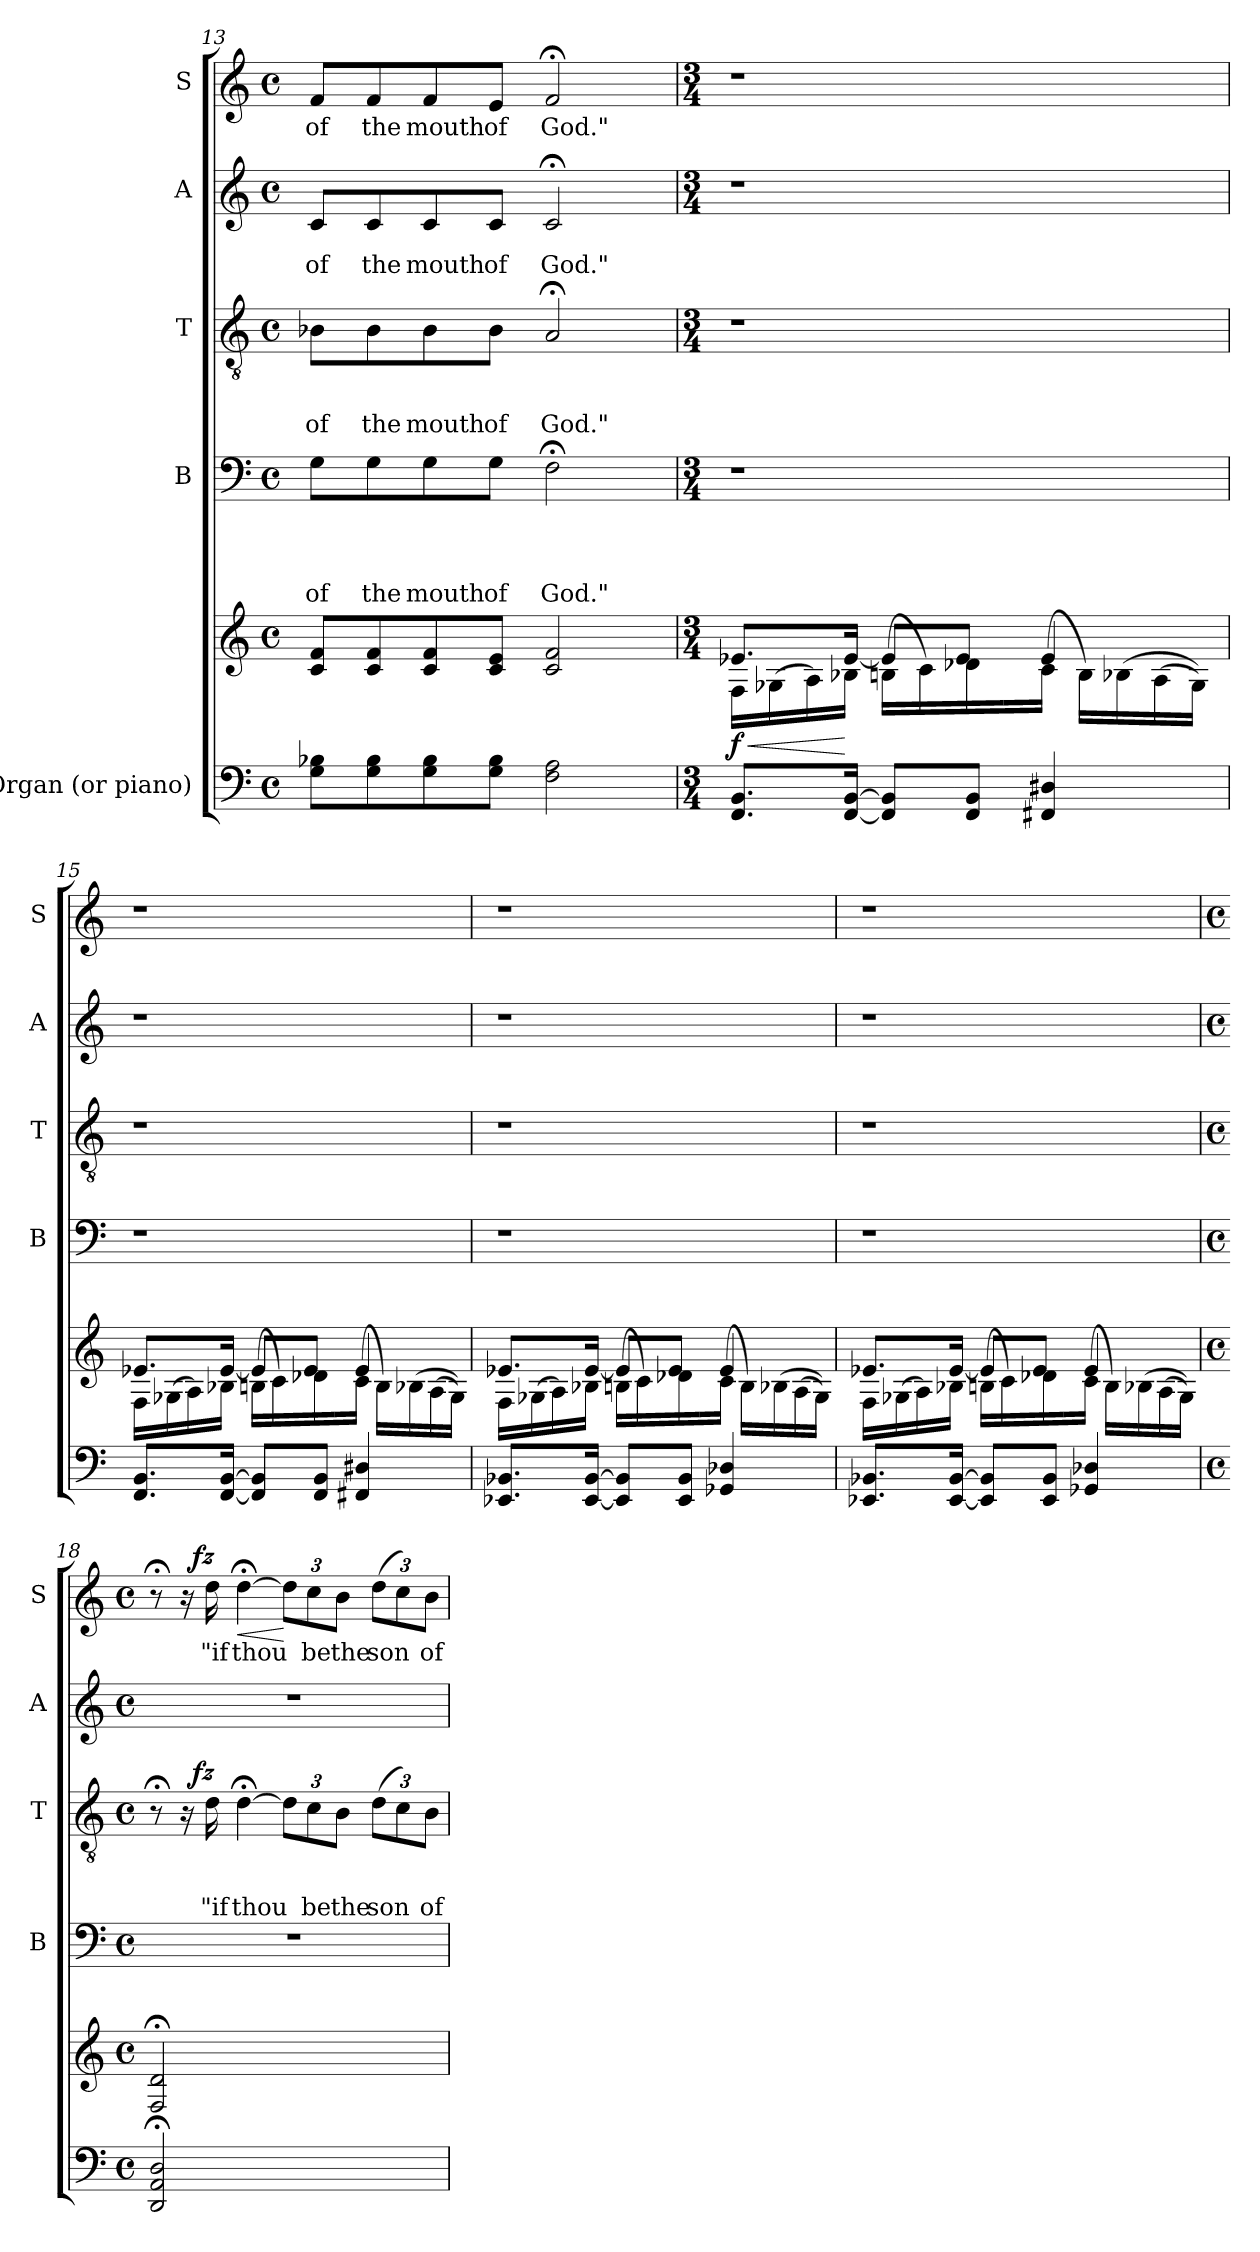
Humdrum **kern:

**kern	**kern	**dynam	**kern	**text	**text	**text	**text	**kern	**text	**text	**text	**dynam	**kern	**text	**text	**kern	**text	**dynam
*part5	*part5	*part5	*part4	*part4	*part4	*part4	*part4	*part3	*part3	*part3	*part3	*part3	*part2	*part2	*part2	*part1	*part1	*part1
*staff6	*staff5	*staff5/6	*staff4	*staff4	*staff4	*staff4	*staff4	*staff3	*staff3	*staff3	*staff3	*staff3	*staff2	*staff2	*staff2	*staff1	*staff1	*staff1
*I"Organ (or piano)	*	*	*I"B	*	*	*	*	*I"T	*	*	*	*	*I"A	*	*	*I"S	*	*
*	*	*	*I'B	*	*	*	*	*I'T	*	*	*	*	*I'A	*	*	*I'S	*	*
*clefF4	*clefG2	*	*clefF4	*	*	*	*	*clefGv2	*	*	*	*	*clefG2	*	*	*clefG2	*	*
*k[]	*k[]	*	*k[]	*	*	*	*	*k[]	*	*	*	*	*k[]	*	*	*k[]	*	*
*C:	*C:	*	*C:	*	*	*	*	*C:	*	*	*	*	*C:	*	*	*C:	*	*
*M4/4	*M4/4	*	*M4/4	*	*	*	*	*M4/4	*	*	*	*	*M4/4	*	*	*M4/4	*	*
*met(c)	*met(c)	*	*met(c)	*	*	*	*	*met(c)	*	*	*	*	*met(c)	*	*	*met(c)	*	*
=13	=13	=13	=13	=13	=13	=13	=13	=13	=13	=13	=13	=13	=13	=13	=13	=13	=13	=13
!	!	!	!	!	!	!	!LO:LY:b	!	!	!	!LO:LY:b	!	!	!	!LO:LY:b	!	!LO:LY:b	!
8G\ 8B-X\L	8c/ 8f/L	.	8G\L	.	.	.	of	8B-X\L	.	.	of	.	8c/L	.	of	8f/L	of	.
!	!	!	!	!	!	!	!LO:LY:b	!	!	!	!LO:LY:b	!	!	!	!LO:LY:b	!	!LO:LY:b	!
8G\ 8B-\	8c/ 8f/	.	8G\	.	.	.	the	8B-\	.	.	the	.	8c/	.	the	8f/	the	.
!	!	!	!	!	!	!	!LO:LY:b	!	!	!	!LO:LY:b	!	!	!	!LO:LY:b	!	!LO:LY:b	!
8G\ 8B-\	8c/ 8f/	.	8G\	.	.	.	mouth	8B-\	.	.	mouth	.	8c/	.	mouth	8f/	mouth	.
!	!	!	!	!	!	!	!LO:LY:b	!	!	!	!LO:LY:b	!	!	!	!LO:LY:b	!	!LO:LY:b	!
8G\ 8B-\J	8c/ 8e/J	.	8G\J	.	.	.	of	8B-\J	.	.	of	.	8c/J	.	of	8e/J	of	.
!	!	!	!	!	!	!	!LO:LY:b	!	!	!	!LO:LY:b	!	!	!	!LO:LY:b	!	!LO:LY:b	!
2F\ 2A\	2c/ 2f/	.	2F;<\	.	.	.	God."	2A;/	.	.	God."	.	2c;/	.	God."	2f;/	God."	.
!!LO:PB:g=z
=14	=14	=14	=14	=14	=14	=14	=14	=14	=14	=14	=14	=14	=14	=14	=14	=14	=14	=14
*M3/4	*M3/4	*	*M3/4	*	*	*	*	*M3/4	*	*	*	*	*M3/4	*	*	*M3/4	*	*
!	!LO:TX:a:t=Sw	!	!	!	!	!	!	!	!	!	!	!	!	!	!	!	!	!
!	!	!LO:HP:b	!LO:N:vis=1	!	!	!	!	!LO:N:vis=1	!	!	!	!	!LO:N:vis=1	!	!	!LO:N:vis=1	!	!
*	*^	*	*	*	*	*	*	*	*	*	*	*	*	*	*	*	*	*
!	!	!	!LO:DY:n=1:b	!	!	!	!	!	!	!	!	!	!	!	!	!	!	!	!
8.FF/ 8.BB/L	16F\LL	8.e-X/L	< f	2.r	.	.	.	.	2.r	.	.	.	.	2.r	.	.	2.r	.	.
.	(>16G-X\	.	.	.	.	.	.	.	.	.	.	.	.	.	.	.	.	.	.
.	16A\)	.	.	.	.	.	.	.	.	.	.	.	.	.	.	.	.	.	.
[<16FF/ [>16BB/Jk	16B-X\JJ	[>16e-/Jk	[	.	.	.	.	.	.	.	.	.	.	.	.	.	.	.	.
8FF/] 8BB/]L	(>16Bn\LL	8e-/L]	.	.	.	.	.	.	.	.	.	.	.	.	.	.	.	.	.
.	16c\)	.	.	.	.	.	.	.	.	.	.	.	.	.	.	.	.	.	.
8FF/ 8BB/J	16d-X\	8e-/J	.	.	.	.	.	.	.	.	.	.	.	.	.	.	.	.	.
.	16ryy	.	.	.	.	.	.	.	.	.	.	.	.	.	.	.	.	.	.
4FF#X/ 4D#X/	(>16c\JJ	4e-/	.	.	.	.	.	.	.	.	.	.	.	.	.	.	.	.	.
.	16B\LL)	.	.	.	.	.	.	.	.	.	.	.	.	.	.	.	.	.	.
.	(>16B-X\	.	.	.	.	.	.	.	.	.	.	.	.	.	.	.	.	.	.
.	(>16A\	.	.	.	.	.	.	.	.	.	.	.	.	.	.	.	.	.	.
16ryy	16G-\JJ))	16ryy	.	16ryy	.	.	.	.	16ryy	.	.	.	.	16ryy	.	.	16ryy	.	.
=15	=15	=15	=15	=15	=15	=15	=15	=15	=15	=15	=15	=15	=15	=15	=15	=15	=15	=15	=15
!	!	!	!	!LO:N:vis=1	!	!	!	!	!LO:N:vis=1	!	!	!	!	!LO:N:vis=1	!	!	!LO:N:vis=1	!	!
8.FF/ 8.BB/L	16F\LL	8.e-X/L	.	2.r	.	.	.	.	2.r	.	.	.	.	2.r	.	.	2.r	.	.
.	(>16G-X\	.	.	.	.	.	.	.	.	.	.	.	.	.	.	.	.	.	.
.	16A\)	.	.	.	.	.	.	.	.	.	.	.	.	.	.	.	.	.	.
[<16FF/ [>16BB/Jk	16B-X\JJ	[>16e-/Jk	.	.	.	.	.	.	.	.	.	.	.	.	.	.	.	.	.
8FF/] 8BB/]L	(>16Bn\LL	8e-/L]	.	.	.	.	.	.	.	.	.	.	.	.	.	.	.	.	.
.	16c\)	.	.	.	.	.	.	.	.	.	.	.	.	.	.	.	.	.	.
8FF/ 8BB/J	16d-X\	8e-/J	.	.	.	.	.	.	.	.	.	.	.	.	.	.	.	.	.
.	16ryy	.	.	.	.	.	.	.	.	.	.	.	.	.	.	.	.	.	.
4FF#X/ 4D#X/	(>16c\JJ	4e-/	.	.	.	.	.	.	.	.	.	.	.	.	.	.	.	.	.
.	16B\LL)	.	.	.	.	.	.	.	.	.	.	.	.	.	.	.	.	.	.
.	(>16B-X\	.	.	.	.	.	.	.	.	.	.	.	.	.	.	.	.	.	.
.	(>16A\	.	.	.	.	.	.	.	.	.	.	.	.	.	.	.	.	.	.
16ryy	16G-\JJ))	16ryy	.	16ryy	.	.	.	.	16ryy	.	.	.	.	16ryy	.	.	16ryy	.	.
=16	=16	=16	=16	=16	=16	=16	=16	=16	=16	=16	=16	=16	=16	=16	=16	=16	=16	=16	=16
!	!	!	!	!LO:N:vis=1	!	!	!	!	!LO:N:vis=1	!	!	!	!	!LO:N:vis=1	!	!	!LO:N:vis=1	!	!
8.EE-X/ 8.BB-X/L	16F\LL	8.e-X/L	.	2.r	.	.	.	.	2.r	.	.	.	.	2.r	.	.	2.r	.	.
.	(>16G-X\	.	.	.	.	.	.	.	.	.	.	.	.	.	.	.	.	.	.
.	16A\)	.	.	.	.	.	.	.	.	.	.	.	.	.	.	.	.	.	.
[<16EE-/ [>16BB-/Jk	16B-X\JJ	[>16e-/Jk	.	.	.	.	.	.	.	.	.	.	.	.	.	.	.	.	.
8EE-/] 8BB-/]L	(>16Bn\LL	8e-/L]	.	.	.	.	.	.	.	.	.	.	.	.	.	.	.	.	.
.	16c\)	.	.	.	.	.	.	.	.	.	.	.	.	.	.	.	.	.	.
8EE-/ 8BB-/J	16d-X\	8e-/J	.	.	.	.	.	.	.	.	.	.	.	.	.	.	.	.	.
.	16ryy	.	.	.	.	.	.	.	.	.	.	.	.	.	.	.	.	.	.
4GG-X/ 4D-X/	(>16c\JJ	4e-/	.	.	.	.	.	.	.	.	.	.	.	.	.	.	.	.	.
.	16B\LL)	.	.	.	.	.	.	.	.	.	.	.	.	.	.	.	.	.	.
.	(>16B-X\	.	.	.	.	.	.	.	.	.	.	.	.	.	.	.	.	.	.
.	(>16A\	.	.	.	.	.	.	.	.	.	.	.	.	.	.	.	.	.	.
16ryy	16G-\JJ))	16ryy	.	16ryy	.	.	.	.	16ryy	.	.	.	.	16ryy	.	.	16ryy	.	.
=17	=17	=17	=17	=17	=17	=17	=17	=17	=17	=17	=17	=17	=17	=17	=17	=17	=17	=17	=17
!	!	!	!	!LO:N:vis=1	!	!	!	!	!LO:N:vis=1	!	!	!	!	!LO:N:vis=1	!	!	!LO:N:vis=1	!	!
8.EE-X/ 8.BB-X/L	16F\LL	8.e-X/L	.	2.r	.	.	.	.	2.r	.	.	.	.	2.r	.	.	2.r	.	.
.	(>16G-X\	.	.	.	.	.	.	.	.	.	.	.	.	.	.	.	.	.	.
.	16A\)	.	.	.	.	.	.	.	.	.	.	.	.	.	.	.	.	.	.
[<16EE-/ [>16BB-/Jk	16B-X\JJ	[>16e-/Jk	.	.	.	.	.	.	.	.	.	.	.	.	.	.	.	.	.
8EE-/] 8BB-/]L	(>16Bn\LL	8e-/L]	.	.	.	.	.	.	.	.	.	.	.	.	.	.	.	.	.
.	16c\)	.	.	.	.	.	.	.	.	.	.	.	.	.	.	.	.	.	.
8EE-/ 8BB-/J	16d-X\	8e-/J	.	.	.	.	.	.	.	.	.	.	.	.	.	.	.	.	.
.	16ryy	.	.	.	.	.	.	.	.	.	.	.	.	.	.	.	.	.	.
4GG-X/ 4D-X/	(>16c\JJ	4e-/	.	.	.	.	.	.	.	.	.	.	.	.	.	.	.	.	.
.	16B\LL)	.	.	.	.	.	.	.	.	.	.	.	.	.	.	.	.	.	.
.	(>16B-X\	.	.	.	.	.	.	.	.	.	.	.	.	.	.	.	.	.	.
.	(>16A\	.	.	.	.	.	.	.	.	.	.	.	.	.	.	.	.	.	.
16ryy	16G-\JJ))	16ryy	.	16ryy	.	.	.	.	16ryy	.	.	.	.	16ryy	.	.	16ryy	.	.
*	*v	*v	*	*	*	*	*	*	*	*	*	*	*	*	*	*	*	*	*
!!LO:LB:g=z
=18	=18	=18	=18	=18	=18	=18	=18	=18	=18	=18	=18	=18	=18	=18	=18	=18	=18	=18
*M4/4	*M4/4	*	*M4/4	*	*	*	*	*M4/4	*	*	*	*	*M4/4	*	*	*M4/4	*	*
*met(c)	*met(c)	*	*met(c)	*	*	*	*	*met(c)	*	*	*	*	*met(c)	*	*	*met(c)	*	*
*	*	*	*	*	*	*	*	*^	*	*	*	*	*	*	*	*^	*	*
2DD/; 2AA/; 2D/;	2F/; 2d/;	.	1r	.	.	.	.	8r;<	8ryy	.	.	.	.	1r	.	.	8r;<	8ryy	.	.
.	.	.	.	.	.	.	.	16rA	32ryy	.	.	.	.	.	.	.	16ra	32ryy	.	.
!	!	!	!	!	!	!	!	!	!	!	!	!	!LO:DY:a	!	!	!	!	!	!	!LO:DY:a
.	.	.	.	.	.	.	.	.	2ryy	.	.	.	fz	.	.	.	.	2ryy	.	fz
!	!	!	!	!	!	!	!	!	!	!	!	!LO:LY:b	!	!	!	!	!	!	!LO:LY:b	!
.	.	.	.	.	.	.	.	16d\	.	.	.	"if	.	.	.	.	16dd\	.	"if	.
!	!	!	!	!	!	!	!	!	!	!	!	!LO:LY:b	!	!	!	!	!	!	!LO:LY:b	!LO:HP:b
.	.	.	.	.	.	.	.	[>4d;<\	.	.	.	thou	.	.	.	.	[>4dd;<\	.	thou	<
*	*	*	*	*	*	*	*	*Xbrackettup	*	*	*	*	*	*	*	*	*Xbrackettup	*	*	*
2ryy	2ryy	.	.	.	.	.	.	12d\L]	.	.	.	.	.	.	.	.	12dd\L]	.	.	[
!	!	!	!	!	!	!	!	!	!	!	!	!LO:LY:b	!	!	!	!	!	!	!LO:LY:b	!
.	.	.	.	.	.	.	.	12c\	.	.	.	be	.	.	.	.	12cc\	.	be	.
.	.	.	.	.	.	.	.	.	4ryy	.	.	.	.	.	.	.	.	4ryy	.	.
!	!	!	!	!	!	!	!	!	!	!	!	!LO:LY:b	!	!	!	!	!	!	!LO:LY:b	!
.	.	.	.	.	.	.	.	12B\J	.	.	.	the	.	.	.	.	12b\J	.	the	.
!	!	!	!	!	!	!	!	!	!	!	!	!LO:LY:b	!	!	!	!	!	!	!LO:LY:b	!
.	.	.	.	.	.	.	.	(>12d\L	.	.	.	son	.	.	.	.	(>12dd\L	.	son	.
.	.	.	.	.	.	.	.	12c\)	.	.	.	.	.	.	.	.	12cc\)	.	.	.
.	.	.	.	.	.	.	.	.	16.ryy	.	.	.	.	.	.	.	.	16.ryy	.	.
!	!	!	!	!	!	!	!	!	!	!	!	!LO:LY:b	!	!	!	!	!	!	!LO:LY:b	!
.	.	.	.	.	.	.	.	12B\J	.	.	.	of	.	.	.	.	12b\J	.	of	.
*	*	*	*	*	*	*	*	*v	*v	*	*	*	*	*	*	*	*v	*v	*	*
=	=	=	=	=	=	=	=	=	=	=	=	=	=	=	=	=	=	=
*-	*-	*-	*-	*-	*-	*-	*-	*-	*-	*-	*-	*-	*-	*-	*-	*-	*-	*-
